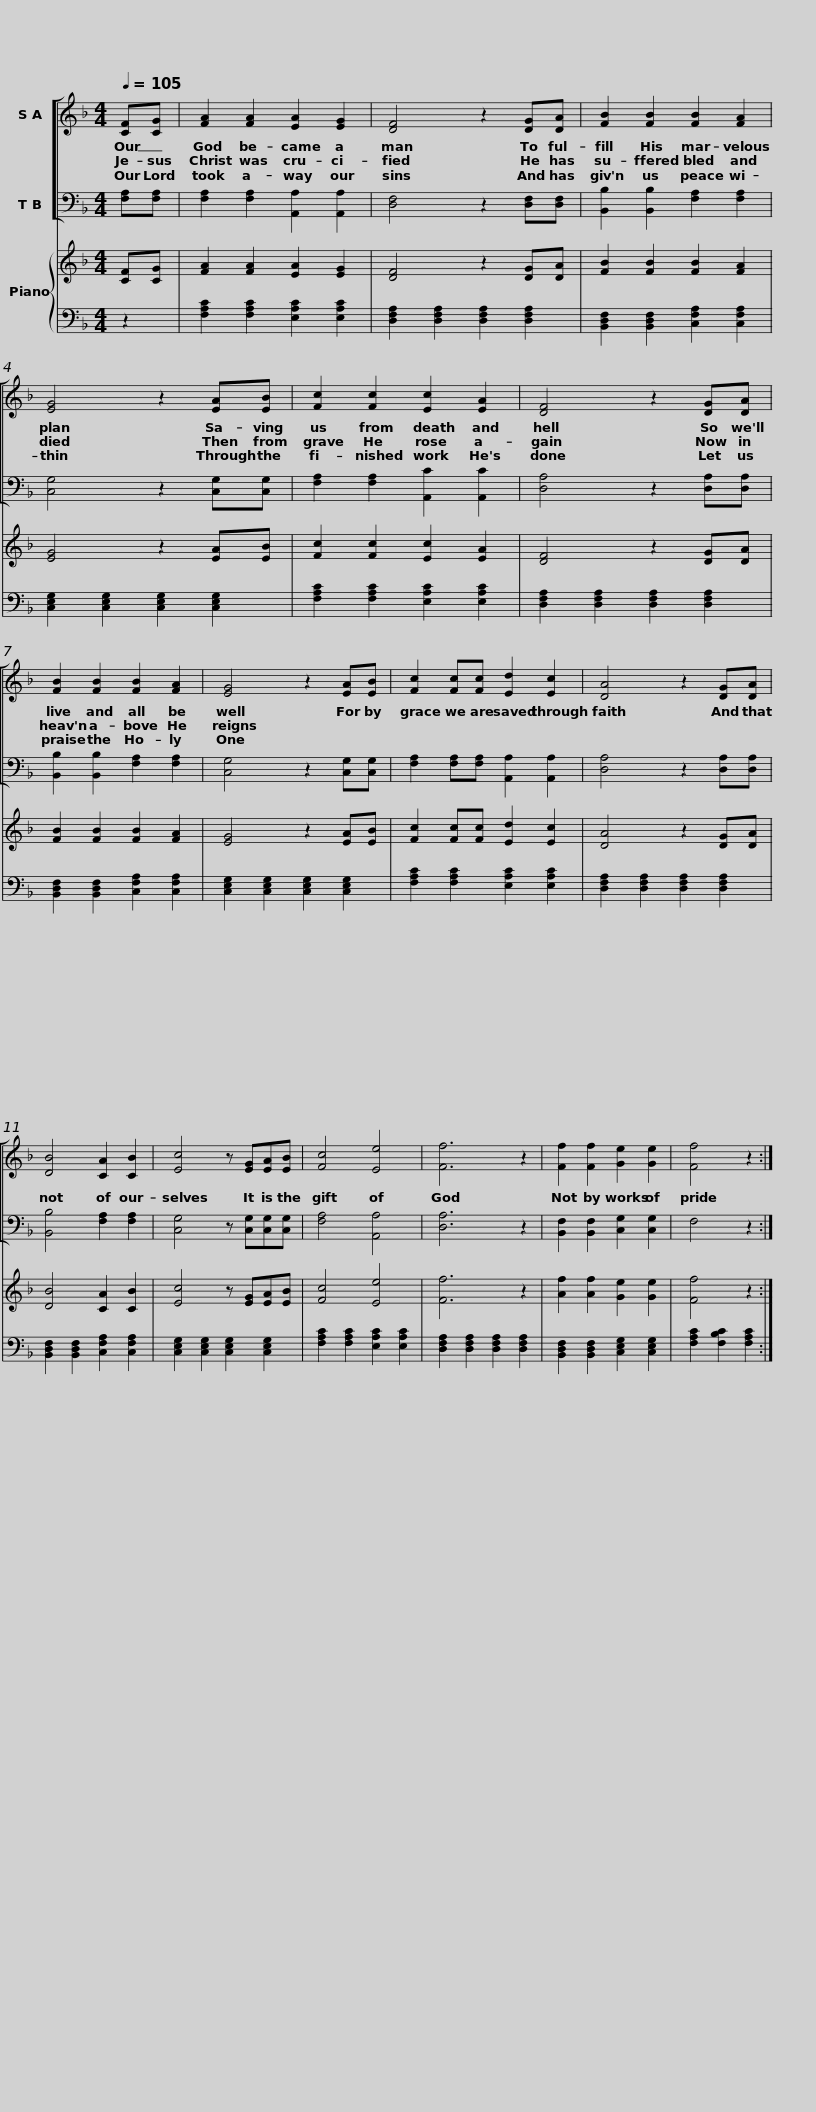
X:1
%%score [ 1 2 ] { 3 | 4 }
L:1/8
Q:1/4=105
M:4/4
I:linebreak $
K:F
V:1 treble
V:2 bass
V:3 treble
V:4 bass
V:1
 [CF][CG] | [FA]2 [FA]2 [EA]2 [EG]2 | [DF]4 z2 [DG][DA] | [FB]2 [FB]2 [FB]2 [FA]2 |$ [EG]4 z2 [EA][EB] | %5
 [Fc]2 [Fc]2 [Ec]2 [EA]2 | [DF]4 z2 [DG][DA] | [FB]2 [FB]2 [FB]2 [FA]2 | [EG]4 z2 [EA][EB] |$ [Fc]2 [Fc][Fc] [Ed]2 [Ec]2 | %10
 [DA]4 z2 [DG][DA] | [DB]4 [CA]2 [CB]2 | [Ec]4 z [EG][EA][EB] | [Fc]4 [Ee]4 | [Ff]6 z2 |$ %15
 [Ff]2 [Ff]2 [Ge]2 [Ge]2 | [Ff]4 z2 :| %17
V:2
 [F,A,][F,A,] | [F,A,]2 [F,A,]2 [A,,A,]2 [A,,A,]2 | [D,F,]4 z2 [D,F,][D,F,] | [B,,B,]2 [B,,B,]2 [F,A,]2 [F,A,]2 |$ [C,G,]4 z2 [C,G,][C,G,] | %5
 [F,A,]2 [F,A,]2 [A,,C]2 [A,,C]2 | [D,A,]4 z2 [D,A,][D,A,] | [B,,B,]2 [B,,B,]2 [F,A,]2 [F,A,]2 | [C,G,]4 z2 [C,G,][C,G,] |$ [F,A,]2 [F,A,][F,A,] [A,,A,]2 [A,,A,]2 | %10
 [D,A,]4 z2 [D,A,][D,A,] | [B,,B,]4 [F,A,]2 [F,A,]2 | [C,G,]4 z [C,G,][C,G,][C,G,] | [F,A,]4 [A,,A,]4 | [D,A,]6 z2 |$ %15
 [B,,F,]2 [B,,F,]2 [C,G,]2 [C,G,]2 | F,4 z2 :| %17
V:3
 [CF][CG] | [FA]2 [FA]2 [EA]2 [EG]2 | [DF]4 z2 [DG][DA] | [FB]2 [FB]2 [FB]2 [FA]2 |$ [EG]4 z2 [EA][EB] | %5
 [Fc]2 [Fc]2 [Ec]2 [EA]2 | [DF]4 z2 [DG][DA] | [FB]2 [FB]2 [FB]2 [FA]2 | [EG]4 z2 [EA][EB] |$ [Fc]2 [Fc][Fc] [Ed]2 [Ec]2 | %10
 [DA]4 z2 [DG][DA] | [DB]4 [CA]2 [CB]2 | [Ec]4 z [EG][EA][EB] | [Fc]4 [Ee]4 | [Ff]6 z2 |$ %15
 [Af]2 [Af]2 [Ge]2 [Ge]2 | [Ff]4 z2 :| %17
V:4
 z2 | [F,A,C]2 [F,A,C]2 [E,A,C]2 [E,A,C]2 | [D,F,A,]2 [D,F,A,]2 [D,F,A,]2 [D,F,A,]2 | [B,,D,F,]2 [B,,D,F,]2 [C,F,A,]2 [C,F,A,]2 |$ [C,E,G,]2 [C,E,G,]2 [C,E,G,]2 [C,E,G,]2 | %5
 [F,A,C]2 [F,A,C]2 [E,A,C]2 [E,A,C]2 | [D,F,A,]2 [D,F,A,]2 [D,F,A,]2 [D,F,A,]2 | [B,,D,F,]2 [B,,D,F,]2 [C,F,A,]2 [C,F,A,]2 | [C,E,G,]2 [C,E,G,]2 [C,E,G,]2 [C,E,G,]2 |$ [F,A,C]2 [F,A,C]2 [E,A,C]2 [E,A,C]2 | %10
 [D,F,A,]2 [D,F,A,]2 [D,F,A,]2 [D,F,A,]2 | [B,,D,F,]2 [B,,D,F,]2 [C,F,A,]2 [C,F,A,]2 | [C,E,G,]2 [C,E,G,]2 [C,E,G,]2 [C,E,G,]2 | [F,A,C]2 [F,A,C]2 [E,A,C]2 [E,A,C]2 | [D,F,A,]2 [D,F,A,]2 [D,F,A,]2 [D,F,A,]2 |$ %15
 [B,,D,F,]2 [B,,D,F,]2 [C,E,G,]2 [C,E,G,]2 | [F,A,C]2 [F,B,C]2 [F,A,C]2 :| %17
